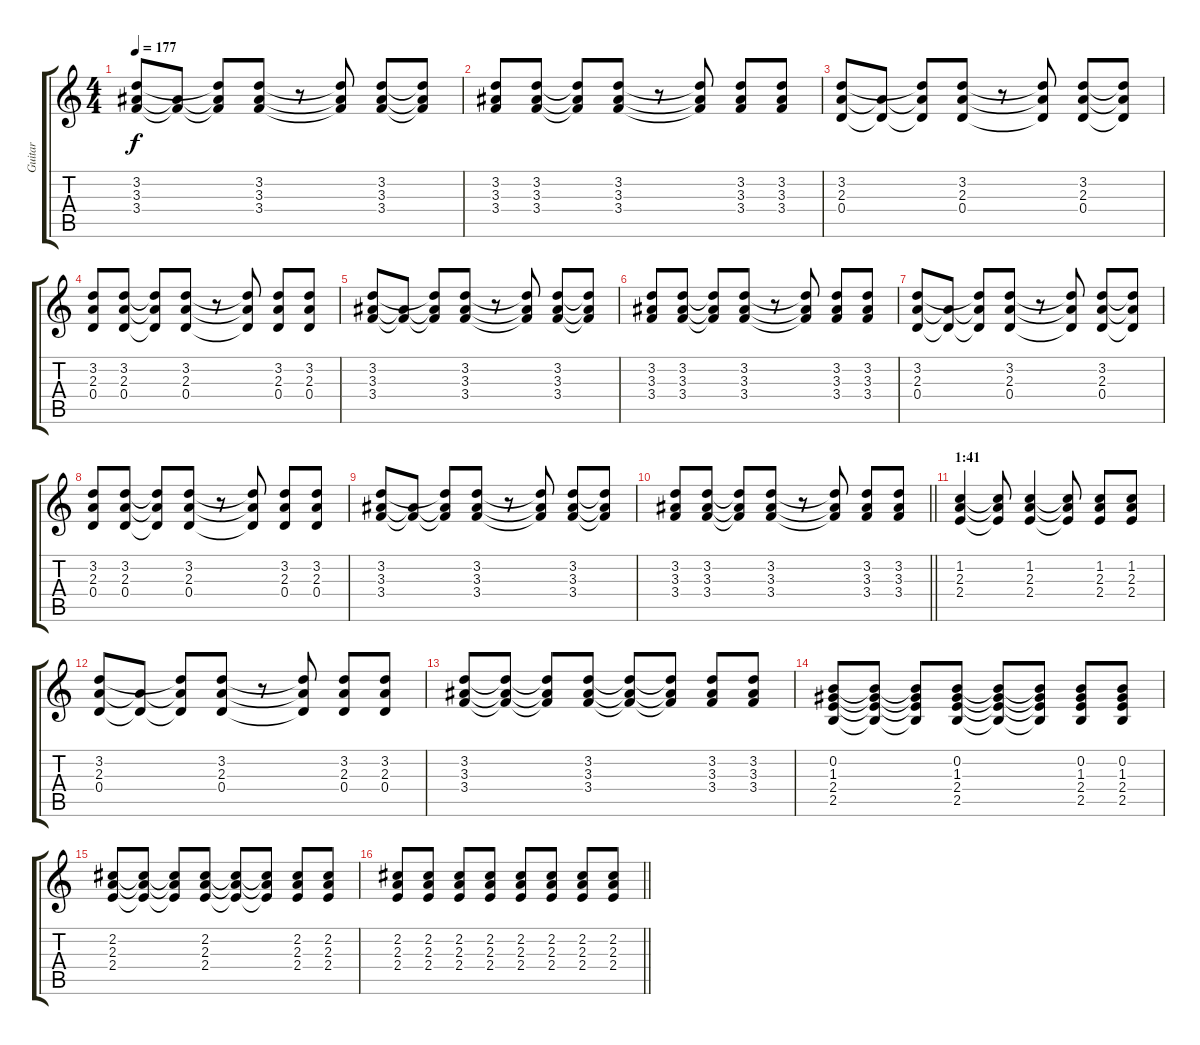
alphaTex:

\track ("Guitar" "Guitar") {instrument electricguitarclean}
\staff {score tabs}
\tuning (E4 B3 G3 D3 A2 E2) {hide}
\ts (4 4)
\tempo 177
\clef g2
\ks c
(3.2 3.3 3.4).8{dy f} (3.3{t} 3.4{t}).8 (3.2{t} 3.3{t} 3.4{t}).8 (3.2 3.3 3.4).8 r.8 (3.2{t} 3.3{t} 3.4{t}).8 (3.2 3.3 3.4).8 (3.2{t} 3.3{t} 3.4{t}).8 |
(3.2 3.3 3.4).8 (3.2 3.3 3.4).8 (3.2{t} 3.3{t} 3.4{t}).8 (3.2 3.3 3.4).8 r.8 (3.2{t} 3.3{t} 3.4{t}).8 (3.2 3.3 3.4).8 (3.2 3.3 3.4).8 |
(3.2 2.3 0.4).8 (2.3{t} 0.4{t}).8 (3.2{t} 2.3{t} 0.4{t}).8 (3.2 2.3 0.4).8 r.8 (3.2{t} 2.3{t} 0.4{t}).8 (3.2 2.3 0.4).8 (3.2{t} 2.3{t} 0.4{t}).8 |
(3.2 2.3 0.4).8 (3.2 2.3 0.4).8 (3.2{t} 2.3{t} 0.4{t}).8 (3.2 2.3 0.4).8 r.8 (3.2{t} 2.3{t} 0.4{t}).8 (3.2 2.3 0.4).8 (3.2 2.3 0.4).8 |
(3.2 3.3 3.4).8 (3.3{t} 3.4{t}).8 (3.2{t} 3.3{t} 3.4{t}).8 (3.2 3.3 3.4).8 r.8 (3.2{t} 3.3{t} 3.4{t}).8 (3.2 3.3 3.4).8 (3.2{t} 3.3{t} 3.4{t}).8 |
(3.2 3.3 3.4).8 (3.2 3.3 3.4).8 (3.2{t} 3.3{t} 3.4{t}).8 (3.2 3.3 3.4).8 r.8 (3.2{t} 3.3{t} 3.4{t}).8 (3.2 3.3 3.4).8 (3.2 3.3 3.4).8 |
(3.2 2.3 0.4).8 (2.3{t} 0.4{t}).8 (3.2{t} 2.3{t} 0.4{t}).8 (3.2 2.3 0.4).8 r.8 (3.2{t} 2.3{t} 0.4{t}).8 (3.2 2.3 0.4).8 (3.2{t} 2.3{t} 0.4{t}).8 |
(3.2 2.3 0.4).8 (3.2 2.3 0.4).8 (3.2{t} 2.3{t} 0.4{t}).8 (3.2 2.3 0.4).8 r.8 (3.2{t} 2.3{t} 0.4{t}).8 (3.2 2.3 0.4).8 (3.2 2.3 0.4).8 |
(3.2 3.3 3.4).8 (3.3{t} 3.4{t}).8 (3.2{t} 3.3{t} 3.4{t}).8 (3.2 3.3 3.4).8 r.8 (3.2{t} 3.3{t} 3.4{t}).8 (3.2 3.3 3.4).8 (3.2{t} 3.3{t} 3.4{t}).8 |
\barLineRight lightlight
(3.2 3.3 3.4).8 (3.2 3.3 3.4).8 (3.2{t} 3.3{t} 3.4{t}).8 (3.2 3.3 3.4).8 r.8 (3.2{t} 3.3{t} 3.4{t}).8 (3.2 3.3 3.4).8 (3.2 3.3 3.4).8 |
\section ("" "1:41")
(1.2 2.3 2.4).4 (1.2{t} 2.3{t} 2.4{t}).8 (1.2 2.3 2.4).4 (1.2{t} 2.3{t} 2.4{t}).8 (1.2 2.3 2.4).8 (1.2 2.3 2.4).8 |
(3.2 2.3 0.4).8 (2.3{t} 0.4{t}).8 (3.2{t} 2.3{t} 0.4{t}).8 (3.2 2.3 0.4).8 r.8 (3.2{t} 2.3{t} 0.4{t}).8 (3.2 2.3 0.4).8 (3.2 2.3 0.4).8 |
(3.2 3.3 3.4).8 (3.2{t} 3.3{t} 3.4{t}).8 (3.2{t} 3.3{t} 3.4{t}).8 (3.2 3.3 3.4).8 (3.2{t} 3.3{t} 3.4{t}).8 (3.2{t} 3.3{t} 3.4{t}).8 (3.2 3.3 3.4).8 (3.2 3.3 3.4).8 |
(0.2 1.3 2.4 2.5).8 (0.2{t} 1.3{t} 2.4{t} 2.5{t}).8 (0.2{t} 1.3{t} 2.4{t} 2.5{t}).8 (0.2 1.3 2.4 2.5).8 (0.2{t} 1.3{t} 2.4{t} 2.5{t}).8 (0.2{t} 1.3{t} 2.4{t} 2.5{t}).8 (0.2 1.3 2.4 2.5).8 (0.2 1.3 2.4 2.5).8 |
(2.2 2.3 2.4).8 (2.2{t} 2.3{t} 2.4{t}).8 (2.2{t} 2.3{t} 2.4{t}).8 (2.2 2.3 2.4).8 (2.2{t} 2.3{t} 2.4{t}).8 (2.2{t} 2.3{t} 2.4{t}).8 (2.2 2.3 2.4).8 (2.2 2.3 2.4).8 |
\barLineRight lightlight
(2.2 2.3 2.4).8 (2.2 2.3 2.4).8 (2.2 2.3 2.4).8 (2.2 2.3 2.4).8 (2.2 2.3 2.4).8 (2.2 2.3 2.4).8 (2.2 2.3 2.4).8 (2.2 2.3 2.4).8
